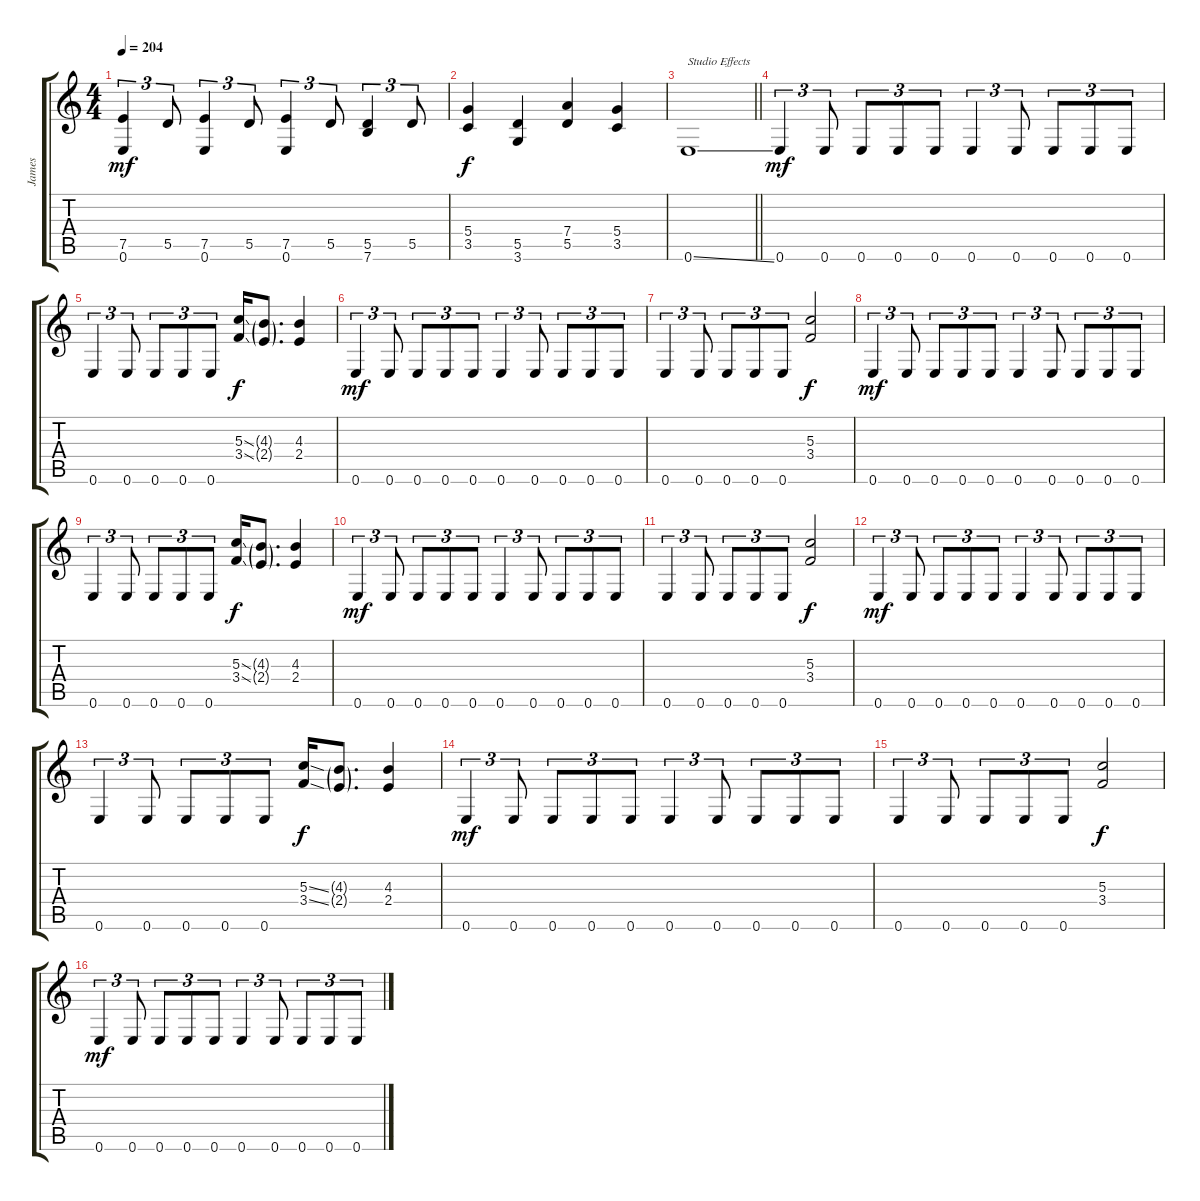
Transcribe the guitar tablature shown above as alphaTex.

\track ("James" "James") {instrument distortionguitar}
\staff {score tabs}
\tuning (E4 B3 G3 D3 A2 E2) {hide}
\ts (4 4)
\tempo 204
\clef g2
\ks c
(7.5 0.6).4{tu (3 2) dy mf} 5.5.8{tu (3 2)} (7.5 0.6).4{tu (3 2)} 5.5.8{tu (3 2)} (7.5 0.6).4{tu (3 2)} 5.5.8{tu (3 2)} (5.5 7.6).4{tu (3 2)} 5.5.8{tu (3 2)} |
(5.4 3.5).4{dy f} (5.5 3.6).4 (7.4 5.5).4 (5.4 3.5).4 |
\barLineRight lightlight
0.6{ss}.1{txt "Studio Effects"} |
0.6.4{tu (3 2) dy mf} 0.6.8{tu (3 2)} 0.6.8{tu (3 2)} 0.6.8{tu (3 2)} 0.6.8{tu (3 2)} 0.6.4{tu (3 2)} 0.6.8{tu (3 2)} 0.6.8{tu (3 2)} 0.6.8{tu (3 2)} 0.6.8{tu (3 2)} |
0.6.4{tu (3 2)} 0.6.8{tu (3 2)} 0.6.8{tu (3 2)} 0.6.8{tu (3 2)} 0.6.8{tu (3 2)} (5.3{ss} 3.4{ss}).16{dy f} (4.3{g} 2.4{g}).8{d} (4.3 2.4).4 |
0.6.4{tu (3 2) dy mf} 0.6.8{tu (3 2)} 0.6.8{tu (3 2)} 0.6.8{tu (3 2)} 0.6.8{tu (3 2)} 0.6.4{tu (3 2)} 0.6.8{tu (3 2)} 0.6.8{tu (3 2)} 0.6.8{tu (3 2)} 0.6.8{tu (3 2)} |
0.6.4{tu (3 2)} 0.6.8{tu (3 2)} 0.6.8{tu (3 2)} 0.6.8{tu (3 2)} 0.6.8{tu (3 2)} (5.3 3.4).2{dy f} |
0.6.4{tu (3 2) dy mf} 0.6.8{tu (3 2)} 0.6.8{tu (3 2)} 0.6.8{tu (3 2)} 0.6.8{tu (3 2)} 0.6.4{tu (3 2)} 0.6.8{tu (3 2)} 0.6.8{tu (3 2)} 0.6.8{tu (3 2)} 0.6.8{tu (3 2)} |
0.6.4{tu (3 2)} 0.6.8{tu (3 2)} 0.6.8{tu (3 2)} 0.6.8{tu (3 2)} 0.6.8{tu (3 2)} (5.3{ss} 3.4{ss}).16{dy f} (4.3{g} 2.4{g}).8{d} (4.3 2.4).4 |
0.6.4{tu (3 2) dy mf} 0.6.8{tu (3 2)} 0.6.8{tu (3 2)} 0.6.8{tu (3 2)} 0.6.8{tu (3 2)} 0.6.4{tu (3 2)} 0.6.8{tu (3 2)} 0.6.8{tu (3 2)} 0.6.8{tu (3 2)} 0.6.8{tu (3 2)} |
0.6.4{tu (3 2)} 0.6.8{tu (3 2)} 0.6.8{tu (3 2)} 0.6.8{tu (3 2)} 0.6.8{tu (3 2)} (5.3 3.4).2{dy f} |
0.6.4{tu (3 2) dy mf} 0.6.8{tu (3 2)} 0.6.8{tu (3 2)} 0.6.8{tu (3 2)} 0.6.8{tu (3 2)} 0.6.4{tu (3 2)} 0.6.8{tu (3 2)} 0.6.8{tu (3 2)} 0.6.8{tu (3 2)} 0.6.8{tu (3 2)} |
0.6.4{tu (3 2)} 0.6.8{tu (3 2)} 0.6.8{tu (3 2)} 0.6.8{tu (3 2)} 0.6.8{tu (3 2)} (5.3{ss} 3.4{ss}).16{dy f} (4.3{g} 2.4{g}).8{d} (4.3 2.4).4 |
0.6.4{tu (3 2) dy mf} 0.6.8{tu (3 2)} 0.6.8{tu (3 2)} 0.6.8{tu (3 2)} 0.6.8{tu (3 2)} 0.6.4{tu (3 2)} 0.6.8{tu (3 2)} 0.6.8{tu (3 2)} 0.6.8{tu (3 2)} 0.6.8{tu (3 2)} |
0.6.4{tu (3 2)} 0.6.8{tu (3 2)} 0.6.8{tu (3 2)} 0.6.8{tu (3 2)} 0.6.8{tu (3 2)} (5.3 3.4).2{dy f} |
0.6.4{tu (3 2) dy mf} 0.6.8{tu (3 2)} 0.6.8{tu (3 2)} 0.6.8{tu (3 2)} 0.6.8{tu (3 2)} 0.6.4{tu (3 2)} 0.6.8{tu (3 2)} 0.6.8{tu (3 2)} 0.6.8{tu (3 2)} 0.6.8{tu (3 2)}
